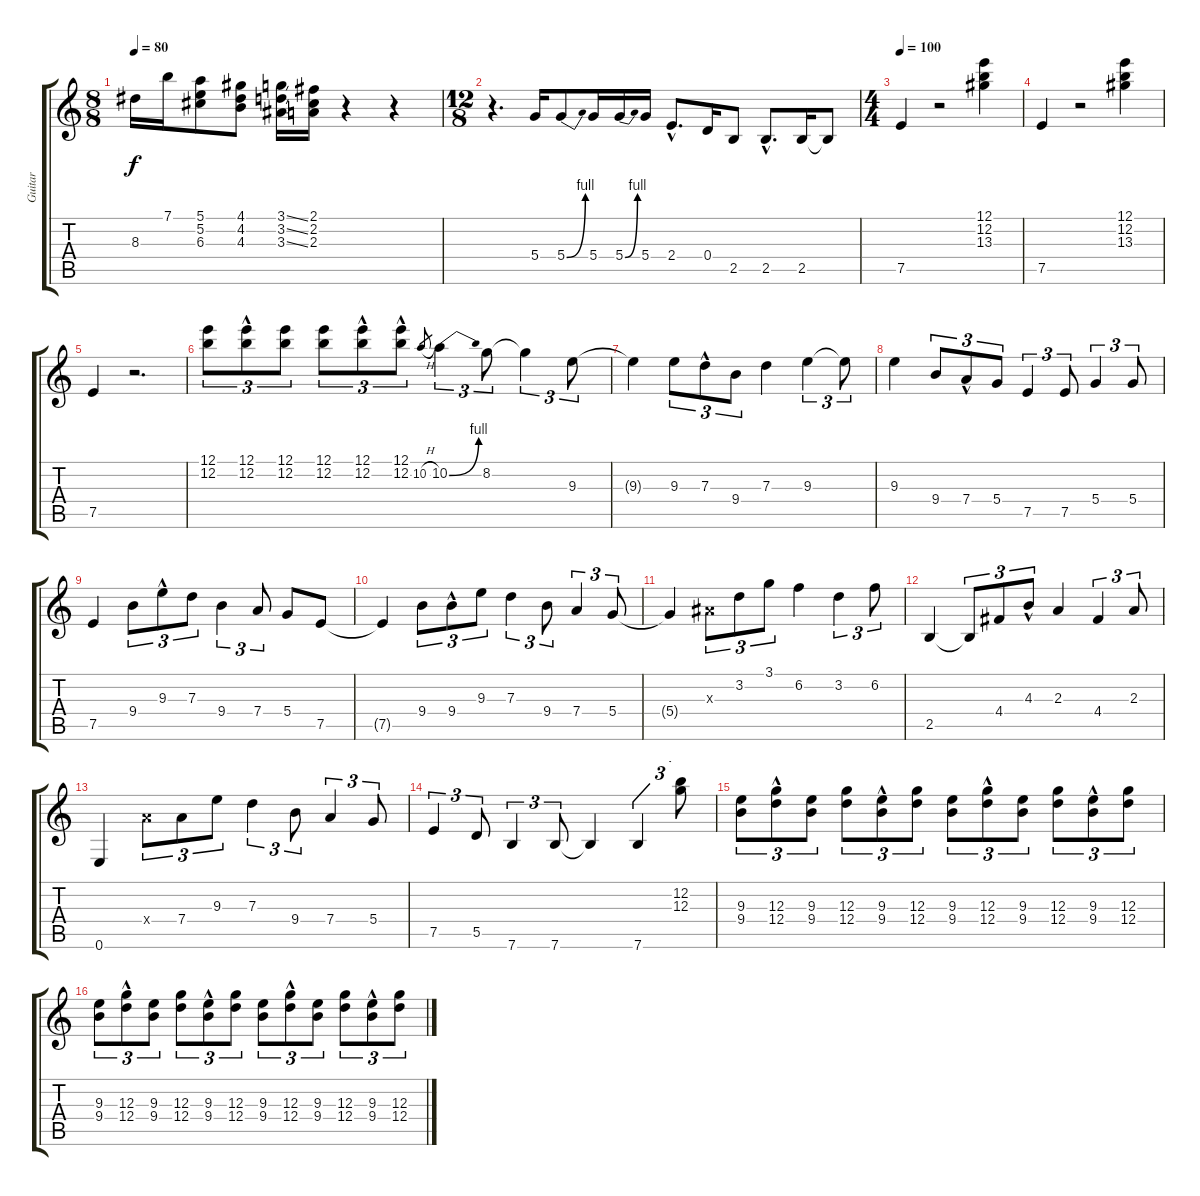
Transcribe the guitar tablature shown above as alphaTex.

\track ("Guitar" "Guitar") {instrument overdrivenguitar}
\staff {score tabs}
\tuning (E4 B3 G3 D3 A2 E2) {hide}
\ts (8 8)
\tempo 80
\clef g2
\ks c
8.3.16{dy f} 7.1.16 (5.1 5.2 6.3).8 (4.1 4.2 4.3).8 (3.1{ss} 3.2{ss} 3.3{ss}).16 (2.1 2.2 2.3).16 r.4 r.4 |
\ts (12 8)
r.4{d} 5.4.16 5.4{be (bend 0 0 60 4)}.8 5.4.16 5.4{be (bend 0 0 60 4)}.16 5.4.16 2.4{hac}.8{d} 0.4.16 2.5.8 2.5{hac}.8{d} 2.5.16 2.5{t}.8 |
\ts (4 4)
\tempo 100
7.5.4 r.2 (12.1 12.2 13.3).4 |
7.5.4 r.2 (12.1 12.2 13.3).4 |
7.5.4 r.2{d} |
(12.1 12.2).8{tu (3 2)} (12.1{hac} 12.2{hac}).8{tu (3 2)} (12.1 12.2).8{tu (3 2)} (12.1 12.2).8{tu (3 2)} (12.1{hac} 12.2{hac}).8{tu (3 2)} (12.1{hac} 12.2{hac}).8{tu (3 2)} 10.2{h}.8{gr} 10.2{be (bend 0 0 60 4)}.4{tu (3 2)} 8.2.8{tu (3 2)} 8.2{t}.4{tu (3 2)} 9.3.8{tu (3 2)} |
9.3{t}.4 9.3.8{tu (3 2)} 7.3{hac}.8{tu (3 2)} 9.4.8{tu (3 2)} 7.3.4 9.3.4{tu (3 2)} 9.3{t}.8{tu (3 2)} |
9.3.4 9.4.8{tu (3 2)} 7.4{hac}.8{tu (3 2)} 5.4.8{tu (3 2)} 7.5.4{tu (3 2)} 7.5.8{tu (3 2)} 5.4.4{tu (3 2)} 5.4.8{tu (3 2)} |
7.5.4 9.4.8{tu (3 2)} 9.3{hac}.8{tu (3 2)} 7.3.8{tu (3 2)} 9.4.4{tu (3 2)} 7.4.8{tu (3 2)} 5.4.8 7.5.8 |
7.5{t}.4 9.4.8{tu (3 2)} 9.4{hac}.8{tu (3 2)} 9.3.8{tu (3 2)} 7.3.4{tu (3 2)} 9.4.8{tu (3 2)} 7.4.4{tu (3 2)} 5.4.8{tu (3 2)} |
5.4{t}.4 3.3{x}.8{tu (3 2)} 3.2.8{tu (3 2)} 3.1.8{tu (3 2)} 6.2.4 3.2.4{tu (3 2)} 6.2.8{tu (3 2)} |
2.5.4 2.5{t}.8{tu (3 2)} 4.4.8{tu (3 2)} 4.3{hac}.8{tu (3 2)} 2.3.4 4.4.4{tu (3 2)} 2.3.8{tu (3 2)} |
0.6.4 7.4{x}.8{tu (3 2)} 7.4.8{tu (3 2)} 9.3.8{tu (3 2)} 7.3.4{tu (3 2)} 9.4.8{tu (3 2)} 7.4.4{tu (3 2)} 5.4.8{tu (3 2)} |
7.5.4{tu (3 2)} 5.5.8{tu (3 2)} 7.6.4{tu (3 2)} 7.6.8{tu (3 2)} 7.6{t}.4 7.6.4{tu (3 2)} (12.2 12.3).8{tu (3 2)} |
(9.3 9.4).8{tu (3 2)} (12.3 12.4{hac}).8{tu (3 2)} (9.3 9.4).8{tu (3 2)} (12.3 12.4).8{tu (3 2)} (9.3 9.4{hac}).8{tu (3 2)} (12.3 12.4).8{tu (3 2)} (9.3 9.4).8{tu (3 2)} (12.3 12.4{hac}).8{tu (3 2)} (9.3 9.4).8{tu (3 2)} (12.3 12.4).8{tu (3 2)} (9.3 9.4{hac}).8{tu (3 2)} (12.3 12.4).8{tu (3 2)} |
(9.3 9.4).8{tu (3 2)} (12.3 12.4{hac}).8{tu (3 2)} (9.3 9.4).8{tu (3 2)} (12.3 12.4).8{tu (3 2)} (9.3 9.4{hac}).8{tu (3 2)} (12.3 12.4).8{tu (3 2)} (9.3 9.4).8{tu (3 2)} (12.3 12.4{hac}).8{tu (3 2)} (9.3 9.4).8{tu (3 2)} (12.3 12.4).8{tu (3 2)} (9.3 9.4{hac}).8{tu (3 2)} (12.3 12.4).8{tu (3 2)}
